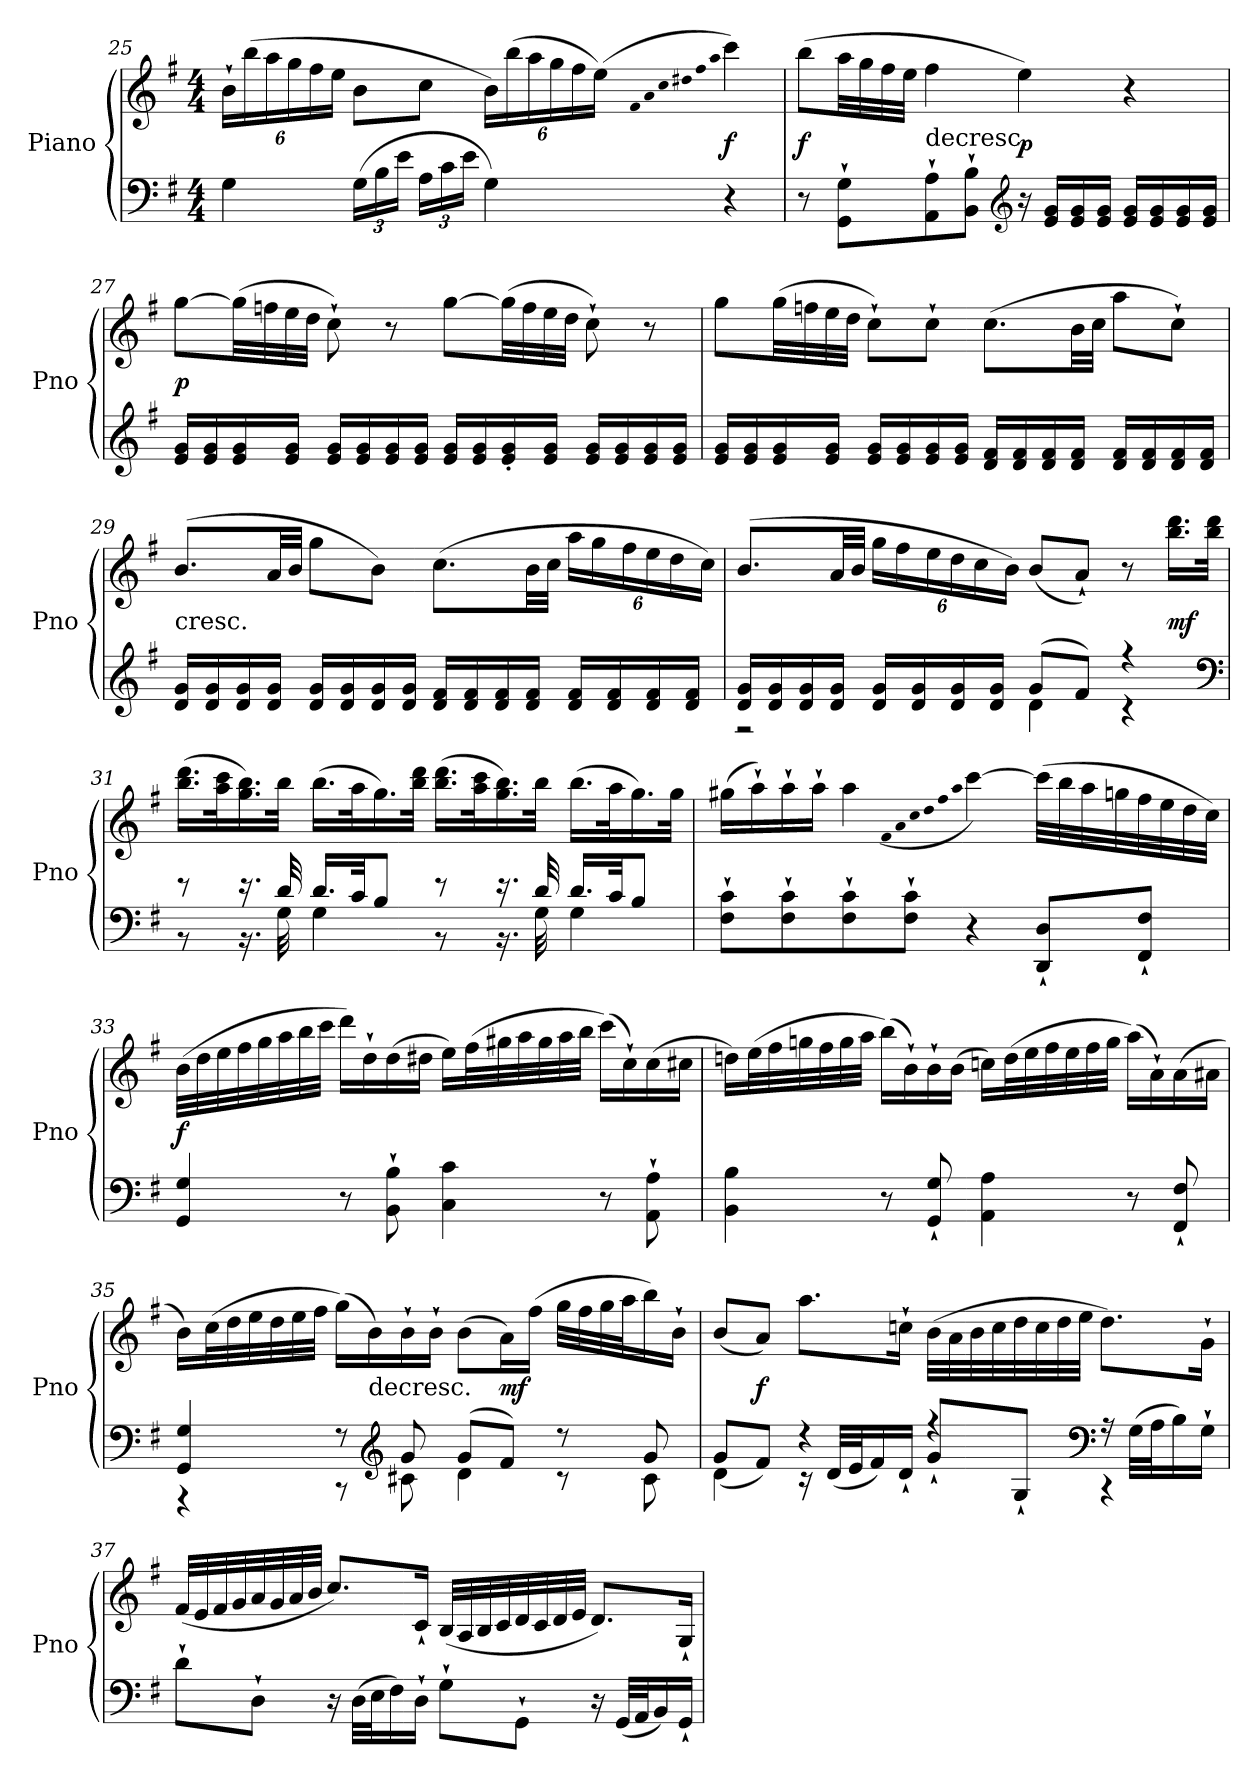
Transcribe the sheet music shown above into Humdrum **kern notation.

**kern	**kern	**dynam
*part1	*part1	*part1
*staff2	*staff1	*staff1/2
*I"Piano	*	*
*I'Pno	*	*
*clefF4	*clefG2	*
*k[f#]	*k[f#]	*
*G:	*G:	*
*M4/4	*M4/4	*
=25	=25	=25
4G\	24b`\LL	.
.	(24bb\	.
.	24aa\	.
.	24gg\	.
.	24ff#\	.
.	24ee\JJ	.
(24G\LL	8b\L	.
24B\	.	.
24e\JJ	.	.
24A\LL	8cc\J	.
24c\	.	.
24e\JJ	.	.
4G\)	24b\LL)	.
.	(24bb\	.
.	24aa\	.
.	24gg\	.
.	24ff#\	.
.	(24ee\JJ)	.
.	qf#	.
.	qa	.
.	qcc	.
.	qdd#X	.
.	qff#	.
.	qaa	.
4r	4ccc\)	f
=26	=26	=26
8r	(8bb\L	f
8GG`\ 8G`\L	32aa\LL	.
.	32gg\	.
.	32ff#\	.
.	32ee\JJJ	.
!	!LO:TX:c:t=decresc.	!
8AA`\ 8A`\	4ff#\	.
8BB`\ 8B`\J	.	.
*clefG2	*	*
16r	4ee\)	p
16e/ 16g/LL	.	.
16e/ 16g/	.	.
16e/ 16g/JJ	.	.
16e/ 16g/LL	4r	.
16e/ 16g/	.	.
16e/ 16g/	.	.
16e/ 16g/JJ	.	.
=27	=27	=27
16e/ 16g/LL	[8gg\L	p
16e/ 16g/	.	.
16e/ 16g/	(32gg\LL]	.
.	32ffn\	.
16e/ 16g/JJ	32ee\	.
.	32dd\JJJ	.
16e/ 16g/LL	8cc`\)	.
16e/ 16g/	.	.
16e/ 16g/	8r	.
16e/ 16g/JJ	.	.
16e/ 16g/LL	[8gg\L	.
16e/ 16g/	.	.
16e'/ 16g'/	(32gg\LL]	.
.	32ff\	.
16e/ 16g/JJ	32ee\	.
.	32dd\JJJ	.
16e/ 16g/LL	8cc`\)	.
16e/ 16g/	.	.
16e/ 16g/	8r	.
16e/ 16g/JJ	.	.
=28	=28	=28
16e/ 16g/LL	8gg\L	.
16e/ 16g/	.	.
16e/ 16g/	(32gg\LL	.
.	32ffn\	.
16e/ 16g/JJ	32ee\	.
.	32dd\JJJ	.
16e/ 16g/LL	8cc`\L)	.
16e/ 16g/	.	.
16e/ 16g/	8cc`\J	.
16e/ 16g/JJ	.	.
16d/ 16f#/LL	(8.cc\L	.
16d/ 16f#/	.	.
16d/ 16f#/	.	.
16d/ 16f#/JJ	32b\LL	.
.	32cc\JJJ	.
16d/ 16f#/LL	8aa\L	.
16d/ 16f#/	.	.
16d/ 16f#/	8cc`\J)	.
16d/ 16f#/JJ	.	.
=29	=29	=29
!	!LO:TX:c:t=cresc.	!
16d/ 16g/LL	(8.b/L	.
16d/ 16g/	.	.
16d/ 16g/	.	.
16d/ 16g/JJ	32a/LL	.
.	32b/JJJ	.
16d/ 16g/LL	8gg\L	.
16d/ 16g/	.	.
16d/ 16g/	8b\J)	.
16d/ 16g/JJ	.	.
16d/ 16f#/LL	(8.cc\L	.
16d/ 16f#/	.	.
16d/ 16f#/	.	.
16d/ 16f#/JJ	32b\LL	.
.	32cc\JJJ	.
16d/ 16f#/LL	24aa\LL	.
.	24gg\	.
16d/ 16f#/	.	.
.	24ff#\	.
16d/ 16f#/	24ee\	.
.	24dd\	.
16d/ 16f#/JJ	.	.
.	24cc\JJ)	.
=30	=30	=30
*^	*	*
16d/ 16g/LL	2r	(8.b/L	.
16d/ 16g/	.	.	.
16d/ 16g/	.	.	.
16d/ 16g/JJ	.	32a/LL	.
.	.	32b/JJJ	.
16d/ 16g/LL	.	24gg\LL	.
.	.	24ff#\	.
16d/ 16g/	.	.	.
.	.	24ee\	.
16d/ 16g/	.	24dd\	.
.	.	24cc\	.
16d/ 16g/JJ	.	.	.
.	.	24b\JJ)	.
(8g/L	4d\	(8b/L	.
8f#/J)	.	8a`/J)	.
4r	4r	8r	.
.	.	16.bb\ 16.ddd\LL	mf
.	.	32bb\ 32ddd\JJk	.
*clefF4	*	*	*
=31	=31	=31	=31
8r	8r	(16.bb\ 16.ddd\LL	.
.	.	32aa\ 32ccc\K	.
16.r	16.r	16.gg\ 16.bb\)	.
32d/	32G\	32bb\JJk	.
16.d/LL	4G\	(16.bb\LL	.
32c/JK	.	32aa\K	.
8B/J	.	16.gg\)	.
.	.	32bb\ 32ddd\JJk	.
8r	8r	(16.bb\ 16.ddd\LL	.
.	.	32aa\ 32ccc\K	.
16.r	16.r	16.gg\ 16.bb\)	.
32d/	32G\	32bb\JJk	.
16.d/LL	4G\	(16.bb\LL	.
32c/JK	.	32aa\K	.
8B/J	.	16.gg\)	.
.	.	32gg\JJk	.
*v	*v	*	*
=32	=32	=32
8F#`\ 8c`\L	(16gg#X\LL	.
.	16aa`\)	.
8F#`\ 8c`\	16aa`\	.
.	16aa`\JJ	.
8F#`\ 8c`\	4aa\	.
8F#`\ 8c`\J	.	.
.	(qf#	.
.	qa	.
.	qcc	.
.	qdd	.
.	qff#	.
.	qaa	.
4r	[4ccc\)	.
8DD`/ 8D`/L	(32ccc\LLL]	.
.	32bb\	.
.	32aa\	.
.	32ggn\	.
8FF#`/ 8F#`/J	32ff#\	.
.	32ee\	.
.	32dd\	.
.	32cc\JJJ)	.
=33	=33	=33
4GG/ 4G/	(32b\LLL	f
.	32dd\	.
.	32ee\	.
.	32ff#\	.
.	32gg\	.
.	32aa\	.
.	32bb\	.
.	32ccc\JJJ	.
8r	16ddd\LL)	.
.	16dd`\	.
8BB`\ 8B`\	(16dd\	.
.	16dd#X\JJ	.
4C\ 4c\	16ee\LL)	.
.	(32ff#\L	.
.	32gg#X\	.
.	32aa\	.
.	32gg#\	.
.	32aa\	.
.	32bb\JJJ	.
8r	(16ccc\LL)	.
.	16cc`\)	.
8AA`\ 8A`\	(16cc\	.
.	16cc#X\JJ	.
=34	=34	=34
4BB\ 4B\	16ddn\LL)	.
.	(32ee\L	.
.	32ff#\	.
.	32ggn\	.
.	32ff#\	.
.	32gg\	.
.	32aa\JJJ	.
8r	(16bb\LL)	.
.	16b`\)	.
8GG`/ 8G`/	16b`\	.
.	(16b\JJ	.
4AA\ 4A\	16ccn\LL)	.
.	(32dd\L	.
.	32ee\	.
.	32ff#\	.
.	32ee\	.
.	32ff#\	.
.	32gg\JJJ	.
8r	(16aa\LL)	.
.	16a`\)	.
8FF#`/ 8F#`/	(16a\	.
.	16a#X\JJ	.
=35	=35	=35
*^	*	*
4GG/ 4G/	4r	16b\LL)	.
.	.	(32cc\L	.
.	.	32dd\	.
.	.	32ee\	.
.	.	32dd\	.
.	.	32ee\	.
.	.	32ff#\JJJ	.
8r	8r	(16gg\LL)	.
!	!	!LO:TX:c:t=decresc.	!
.	.	16b\)	.
*clefG2	*	*	*
8g/	8c#X\	16b`\	.
.	.	16b`\JJ	.
(8g/L	4d\	(8b\L	.
8f#/J)	.	16a\L)	mf
.	.	(16ff#\JJ	.
8r	8r	32gg\LLL	.
.	.	32ff#\	.
.	.	32gg\	.
.	.	32aa\J	.
8g/	8c#\	16bb\)	.
.	.	16b`\JJ	.
=36	=36	=36	=36
4d\	(8g/L	(8b/L	.
.	8f#/J)	8a/J)	f
4r	16r	8.aa\L	.
.	(32d/LLL	.	.
.	32e/J	.	.
.	16f#/)	.	.
.	16d`/JJ	16ccn`\Jk	.
4r	8g`/L	(32b\LLL	.
.	.	32a\	.
.	.	32b\	.
.	.	32cc\	.
.	8G`/J	32dd\	.
.	.	32cc\	.
.	.	32dd\	.
.	.	32ee\JJJ	.
*clefF4	*	*	*
16r	4r	8.dd\L)	.
(32G\LLL	.	.	.
32A\J	.	.	.
16B\)	.	.	.
16G`\JJ	.	16g`\Jk	.
*v	*v	*	*
=37	=37	=37
8d`\L	(32f#/LLL	.
.	32e/	.
.	32f#/	.
.	32g/	.
8D`\J	32a/	.
.	32g/	.
.	32a/	.
.	32b/JJJ	.
16r	8.cc/L)	.
(32D\LLL	.	.
32E\J	.	.
16F#\)	.	.
16D`\JJ	16c`/Jk	.
8G`\L	(32B/LLL	.
.	32A/	.
.	32B/	.
.	32c/	.
8GG`\J	32d/	.
.	32c/	.
.	32d/	.
.	32e/JJJ	.
16r	8.d/L)	.
(32GG/LLL	.	.
32AA/J	.	.
16BB/)	.	.
16GG`/JJ	16G`/Jk	.
=	=	=
*-	*-	*-
